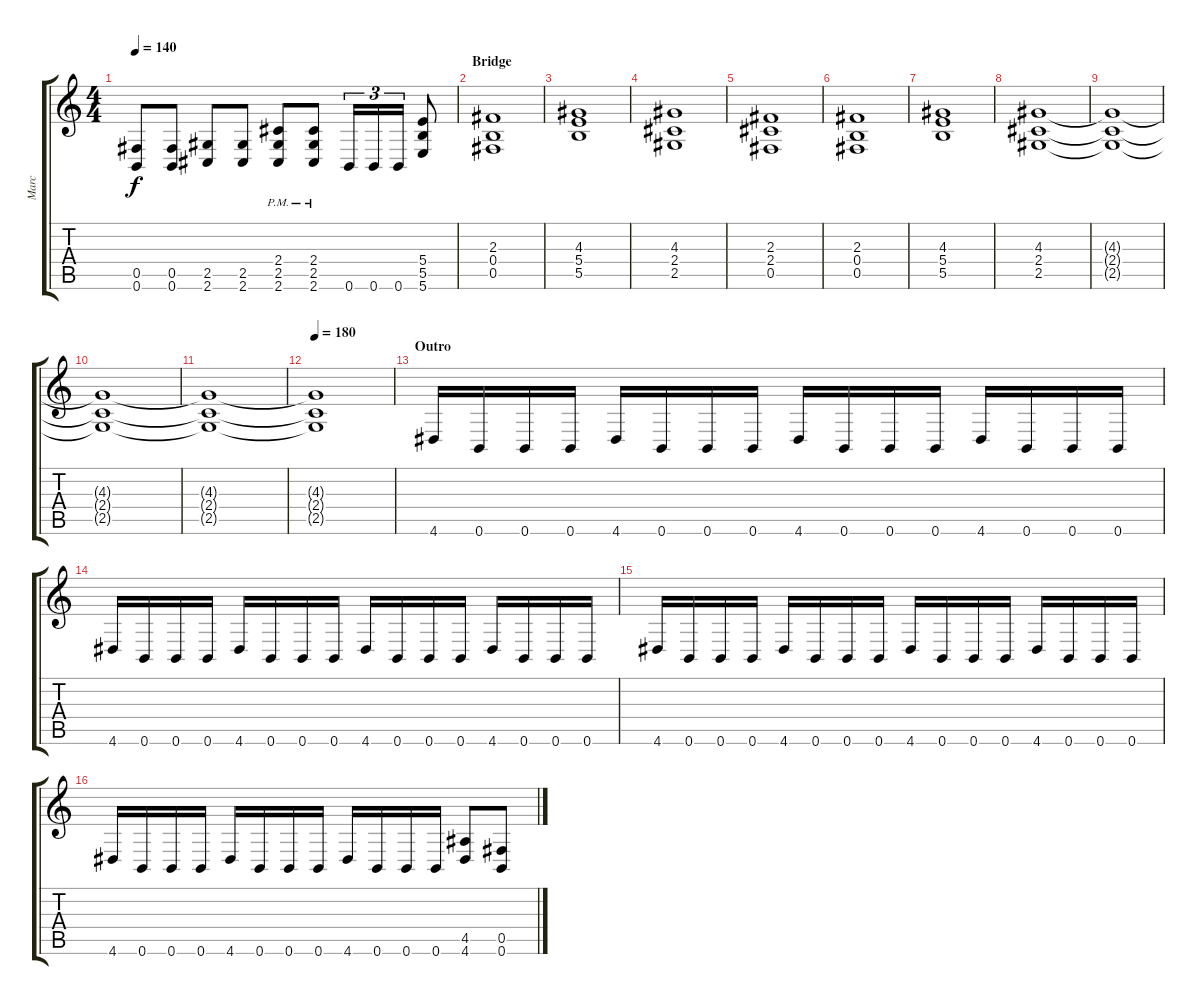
\track ("Marc" "Marc") {instrument distortionguitar}
\staff {score tabs}
\tuning (Db4 Ab3 E3 B2 Gb2 B1) {hide}
\ts (4 4)
\tempo 140
\clef g2
\ks c
(0.5 0.6).8{dy f} (0.5 0.6).8 (2.5 2.6).8 (2.5 2.6).8 (2.4{pm} 2.5{pm} 2.6{pm}).8 (2.4{pm} 2.5{pm} 2.6{pm}).8 0.6.16{tu (3 2)} 0.6.16{tu (3 2)} 0.6.16{tu (3 2)} (5.4 5.5 5.6).8 |
\section ("" "Bridge")
(2.3 0.4 0.5).1 |
(4.3 5.4 5.5).1 |
(4.3 2.4 2.5).1 |
(2.3 2.4 0.5).1 |
(2.3 0.4 0.5).1 |
(4.3 5.4 5.5).1 |
(4.3 2.4 2.5).1 |
(4.3{t} 2.4{t} 2.5{t}).1 |
(4.3{t} 2.4{t} 2.5{t}).1{volume 3} |
(4.3{t} 2.4{t} 2.5{t}).1 |
\tempo 180
(4.3{t} 2.4{t} 2.5{t}).1 |
\section ("" "Outro")
4.6.16{volume 15} 0.6.16 0.6.16 0.6.16 4.6.16 0.6.16 0.6.16 0.6.16 4.6.16 0.6.16 0.6.16 0.6.16 4.6.16 0.6.16 0.6.16 0.6.16 |
4.6.16 0.6.16 0.6.16 0.6.16 4.6.16 0.6.16 0.6.16 0.6.16 4.6.16 0.6.16 0.6.16 0.6.16 4.6.16 0.6.16 0.6.16 0.6.16 |
4.6.16 0.6.16 0.6.16 0.6.16 4.6.16 0.6.16 0.6.16 0.6.16 4.6.16 0.6.16 0.6.16 0.6.16 4.6.16 0.6.16 0.6.16 0.6.16 |
4.6.16 0.6.16 0.6.16 0.6.16 4.6.16 0.6.16 0.6.16 0.6.16 4.6.16 0.6.16 0.6.16 0.6.16 (4.5 4.6).8 (0.5 0.6).8
